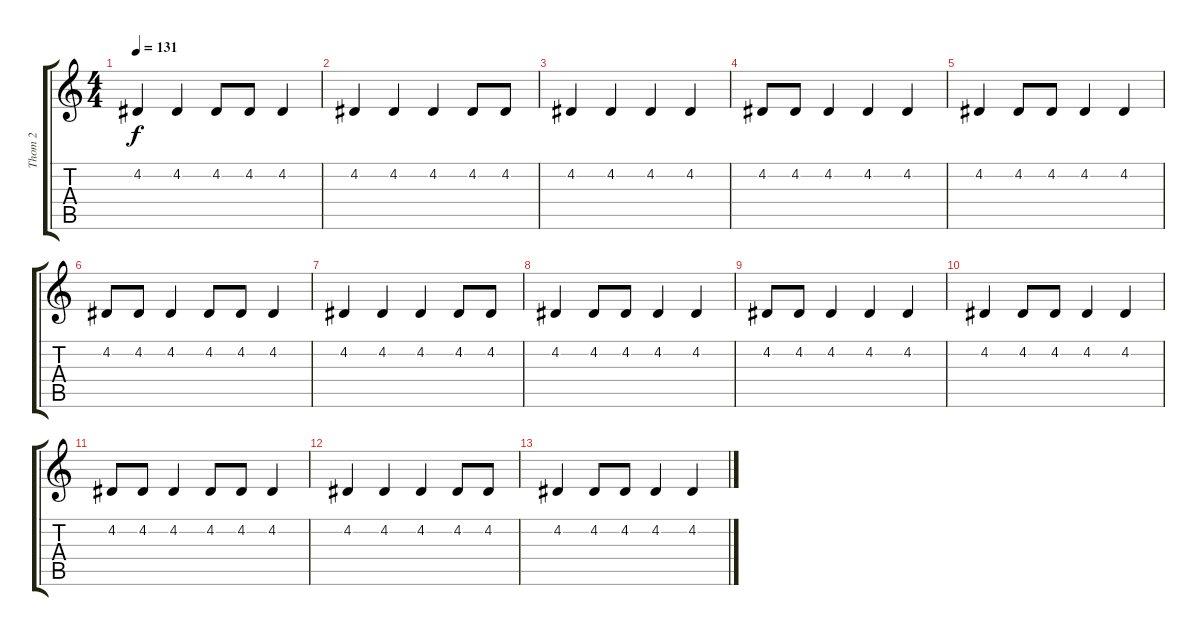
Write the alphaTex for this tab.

\track ("Thom 2" "Thom 2") {instrument electricgrandpiano}
\staff {score tabs}
\tuning (E4 B3 G3 D3 A2 E2) {hide}
\ts (4 4)
\tempo 131
\clef g2
\ks c
4.2.4{dy f} 4.2.4 4.2.8 4.2.8 4.2.4 |
4.2.4 4.2.4 4.2.4 4.2.8 4.2.8 |
4.2.4 4.2.4 4.2.4 4.2.4 |
4.2.8 4.2.8 4.2.4 4.2.4 4.2.4 |
4.2.4 4.2.8 4.2.8 4.2.4 4.2.4 |
4.2.8 4.2.8 4.2.4 4.2.8 4.2.8 4.2.4 |
4.2.4 4.2.4 4.2.4 4.2.8 4.2.8 |
4.2.4 4.2.8 4.2.8 4.2.4 4.2.4 |
4.2.8 4.2.8 4.2.4 4.2.4 4.2.4 |
4.2.4 4.2.8 4.2.8 4.2.4 4.2.4 |
4.2.8 4.2.8 4.2.4 4.2.8 4.2.8 4.2.4 |
4.2.4 4.2.4 4.2.4 4.2.8 4.2.8 |
4.2.4 4.2.8 4.2.8 4.2.4 4.2.4
